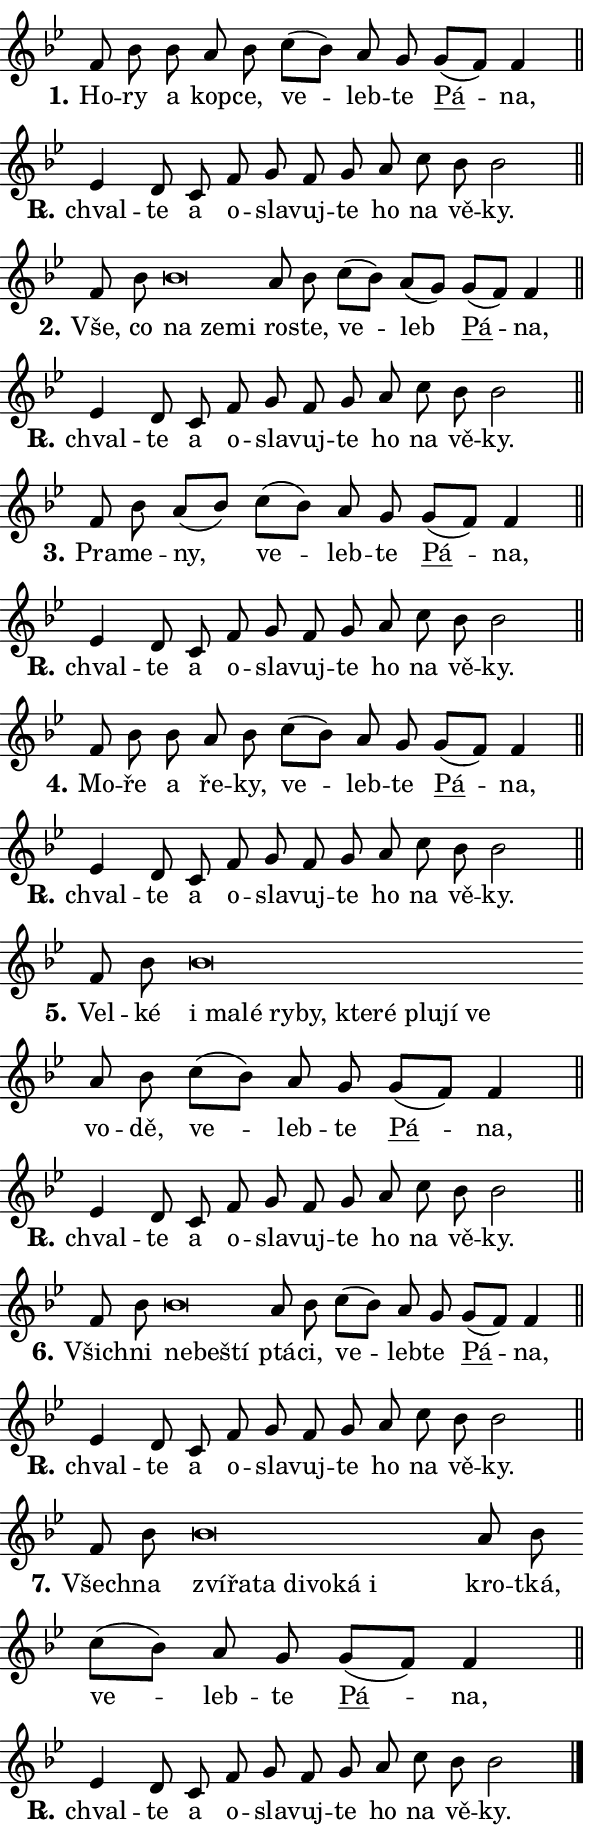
\version "2.24.0"
\header { tagline = "" }
\paper {
  indent = 0\cm
  top-margin = 0\cm
  right-margin = 0.13\cm % to fit lyric hyphens
  bottom-margin = 0\cm
  left-margin = 0\cm
  paper-width = 10\cm
  page-breaking = #ly:one-page-breaking
  system-system-spacing.basic-distance = #11
  score-system-spacing.basic-distance = #11
  ragged-last = ##f
}


%% Author: Thomas Morley
%% https://lists.gnu.org/archive/html/lilypond-user/2020-05/msg00002.html
#(define (line-position grob)
"Returns position of @var[grob} in current system:
   @code{'start}, if at first time-step
   @code{'end}, if at last time-step
   @code{'middle} otherwise
"
  (let* ((col (ly:item-get-column grob))
         (ln (ly:grob-object col 'left-neighbor))
         (rn (ly:grob-object col 'right-neighbor))
         (col-to-check-left (if (ly:grob? ln) ln col))
         (col-to-check-right (if (ly:grob? rn) rn col))
         (break-dir-left
           (and
             (ly:grob-property col-to-check-left 'non-musical #f)
             (ly:item-break-dir col-to-check-left)))
         (break-dir-right
           (and
             (ly:grob-property col-to-check-right 'non-musical #f)
             (ly:item-break-dir col-to-check-right))))
        (cond ((eqv? 1 break-dir-left) 'start)
              ((eqv? -1 break-dir-right) 'end)
              (else 'middle))))

#(define (tranparent-at-line-position vctor)
  (lambda (grob)
  "Relying on @code{line-position} select the relevant enry from @var{vctor}.
Used to determine transparency,"
    (case (line-position grob)
      ((end) (not (vector-ref vctor 0)))
      ((middle) (not (vector-ref vctor 1)))
      ((start) (not (vector-ref vctor 2))))))

noteHeadBreakVisibility =
#(define-music-function (break-visibility)(vector?)
"Makes @code{NoteHead}s transparent relying on @var{break-visibility}"
#{
  \override NoteHead.transparent =
    #(tranparent-at-line-position break-visibility)
#})

#(define delete-ledgers-for-transparent-note-heads
  (lambda (grob)
    "Reads whether a @code{NoteHead} is transparent.
If so this @code{NoteHead} is removed from @code{'note-heads} from
@var{grob}, which is supposed to be @code{LedgerLineSpanner}.
As a result ledgers are not printed for this @code{NoteHead}"
    (let* ((nhds-array (ly:grob-object grob 'note-heads))
           (nhds-list
             (if (ly:grob-array? nhds-array)
                 (ly:grob-array->list nhds-array)
                 '()))
           ;; Relies on the transparent-property being done before
           ;; Staff.LedgerLineSpanner.after-line-breaking is executed.
           ;; This is fragile ...
           (to-keep
             (remove
               (lambda (nhd)
                 (ly:grob-property nhd 'transparent #f))
               nhds-list)))
      ;; TODO find a better method to iterate over grob-arrays, similiar
      ;; to filter/remove etc for lists
      ;; For now rebuilt from scratch
      (set! (ly:grob-object grob 'note-heads)  '())
      (for-each
        (lambda (nhd)
          (ly:pointer-group-interface::add-grob grob 'note-heads nhd))
        to-keep))))

squashNotes = {
  \override NoteHead.X-extent = #'(-0.2 . 0.2)
  \override NoteHead.Y-extent = #'(-0.75 . 0)
  \override NoteHead.stencil =
    #(lambda (grob)
       (let ((pos (ly:grob-property grob 'staff-position)))
         (begin
           (if (< pos -7) (display "ERROR: Lower brevis then expected\n") (display ""))
           (if (<= pos -6) ly:text-interface::print ly:note-head::print))))
}
unSquashNotes = {
  \revert NoteHead.X-extent
  \revert NoteHead.Y-extent
  \revert NoteHead.stencil
}

hideNotes = \noteHeadBreakVisibility #begin-of-line-visible
unHideNotes = \noteHeadBreakVisibility #all-visible

% work-around for resetting accidentals
% https://lilypond.org/doc/v2.23/Documentation/notation/displaying-rhythms#unmetered-music
cadenzaMeasure = {
  \cadenzaOff
  \partial 1024 s1024
  \cadenzaOn
}

#(define-markup-command (accent layout props text) (markup?)
  "Underline accented syllable"
  (interpret-markup layout props
    #{\markup \override #'(offset . 4.3) \underline { #text }#}))

responsum = \markup \concat {
  "R" \hspace #-1.05 \path #0.1 #'((moveto 0 0.07) (lineto 0.9 0.8)) \hspace #0.05 "."
}

spaceSize = #0.6828661417322834 % exact space size for TeX Gyre Schola

\layout {
  \context {
    \Staff
    \remove "Time_signature_engraver"
    \override LedgerLineSpanner.after-line-breaking = #delete-ledgers-for-transparent-note-heads
  }
  \context {
    \Lyrics {
      \override LyricSpace.minimum-distance = \spaceSize
      \override LyricText.font-name = #"TeX Gyre Schola"
      \override LyricText.font-size = 1
      \override StanzaNumber.font-name = #"TeX Gyre Schola Bold"
      \override StanzaNumber.font-size = 1
    }
  }
  \context {
    \Score 
    \override NoteHead.text =
      #(lambda (grob) 
        (let ((pos (ly:grob-property grob 'staff-position)))
          #{\markup {
            \combine
              \halign #-0.55 \raise #(if (= pos -6) 0 0.5) \override #'(thickness . 2) \draw-line #'(3.2 . 0)
              \musicglyph "noteheads.sM1"
          }#}))
  }
}

% magnetic-lyrics.ily
%
%   written by
%     Jean Abou Samra <jean@abou-samra.fr>
%     Werner Lemberg <wl@gnu.org>
%
%   adapted by
%     Jiri Hon <jiri.hon@gmail.com>
%
% Version 2022-Apr-15

% https://www.mail-archive.com/lilypond-user@gnu.org/msg149350.html

#(define (Left_hyphen_pointer_engraver context)
   "Collect syllable-hyphen-syllable occurrences in lyrics and store
them in properties.  This engraver only looks to the left.  For
example, if the lyrics input is @code{foo -- bar}, it does the
following.

@itemize @bullet
@item
Set the @code{text} property of the @code{LyricHyphen} grob between
@q{foo} and @q{bar} to @code{foo}.

@item
Set the @code{left-hyphen} property of the @code{LyricText} grob with
text @q{foo} to the @code{LyricHyphen} grob between @q{foo} and
@q{bar}.
@end itemize

Use this auxiliary engraver in combination with the
@code{lyric-@/text::@/apply-@/magnetic-@/offset!} hook."
   (let ((hyphen #f)
         (text #f))
     (make-engraver
      (acknowledgers
       ((lyric-syllable-interface engraver grob source-engraver)
        (set! text grob)))
      (end-acknowledgers
       ((lyric-hyphen-interface engraver grob source-engraver)
        ;(when (not (grob::has-interface grob 'lyric-space-interface))
          (set! hyphen grob)));)
      ((stop-translation-timestep engraver)
       (when (and text hyphen)
         (ly:grob-set-object! text 'left-hyphen hyphen))
       (set! text #f)
       (set! hyphen #f)))))

#(define (lyric-text::apply-magnetic-offset! grob)
   "If the space between two syllables is less than the value in
property @code{LyricText@/.details@/.squash-threshold}, move the right
syllable to the left so that it gets concatenated with the left
syllable.

Use this function as a hook for
@code{LyricText@/.after-@/line-@/breaking} if the
@code{Left_@/hyphen_@/pointer_@/engraver} is active."
   (let ((hyphen (ly:grob-object grob 'left-hyphen #f)))
     (when hyphen
       (let ((left-text (ly:spanner-bound hyphen LEFT)))
         (when (grob::has-interface left-text 'lyric-syllable-interface)
           (let* ((common (ly:grob-common-refpoint grob left-text X))
                  (this-x-ext (ly:grob-extent grob common X))
                  (left-x-ext
                   (begin
                     ;; Trigger magnetism for left-text.
                     (ly:grob-property left-text 'after-line-breaking)
                     (ly:grob-extent left-text common X)))
                  ;; `delta` is the gap width between two syllables.
                  (delta (- (interval-start this-x-ext)
                            (interval-end left-x-ext)))
                  (details (ly:grob-property grob 'details))
                  (threshold (assoc-get 'squash-threshold details 0.2)))
             (when (< delta threshold)
               (let* (;; We have to manipulate the input text so that
                      ;; ligatures crossing syllable boundaries are not
                      ;; disabled.  For languages based on the Latin
                      ;; script this is essentially a beautification.
                      ;; However, for non-Western scripts it can be a
                      ;; necessity.
                      (lt (ly:grob-property left-text 'text))
                      (rt (ly:grob-property grob 'text))
                      (is-space (grob::has-interface hyphen 'lyric-space-interface))
                      (space (if is-space " " ""))
                      (extra-delta (if is-space spaceSize 0))
                      ;; Append new syllable.
                      (ltrt-space (if (and (string? lt) (string? rt))
                                (string-append lt space rt)
                                (make-concat-markup (list lt space rt))))
                      ;; Right-align `ltrt` to the right side.
                      (ltrt-space-markup (grob-interpret-markup
                               grob
                               (make-translate-markup
                                (cons (interval-length this-x-ext) 0)
                                (make-right-align-markup ltrt-space)))))
                 (begin
                   ;; Don't print `left-text`.
                   (ly:grob-set-property! left-text 'stencil #f)
                   ;; Set text and stencil (which holds all collected
                   ;; syllables so far) and shift it to the left.
                   (ly:grob-set-property! grob 'text ltrt-space)
                   (ly:grob-set-property! grob 'stencil ltrt-space-markup)
                   (ly:grob-translate-axis! grob (- (- delta extra-delta)) X))))))))))


#(define (lyric-hyphen::displace-bounds-first grob)
   ;; Make very sure this callback isn't triggered too early.
   (let ((left (ly:spanner-bound grob LEFT))
         (right (ly:spanner-bound grob RIGHT)))
     (ly:grob-property left 'after-line-breaking)
     (ly:grob-property right 'after-line-breaking)
     (ly:lyric-hyphen::print grob)))

squashThreshold = #0.4

\layout {
  \context {
    \Lyrics
    \consists #Left_hyphen_pointer_engraver
    \override LyricText.after-line-breaking =
      #lyric-text::apply-magnetic-offset!
    \override LyricHyphen.stencil = #lyric-hyphen::displace-bounds-first
    \override LyricText.details.squash-threshold = \squashThreshold
    \override LyricHyphen.minimum-distance = 0
    \override LyricHyphen.minimum-length = \squashThreshold
  }
}

squashText = \override LyricText.details.squash-threshold = 9999
unSquashText = \override LyricText.details.squash-threshold = \squashThreshold

leftText = \override LyricText.self-alignment-X = #LEFT
unLeftText = \revert LyricText.self-alignment-X

starOffset = #(lambda (grob) 
                (let ((x_offset (ly:self-alignment-interface::aligned-on-x-parent grob)))
                  (if (= x_offset 0) 0 (+ x_offset 1.2))))

star = #(define-music-function (syllable)(string?)
"Append star separator at the end of a syllable"
#{
  \once \override LyricText.X-offset = #starOffset
  \lyricmode { \markup {
    #syllable
    \override #'((font-name . "TeX Gyre Schola Bold")) \hspace #0.2 \lower #0.65 \larger "*"
  } }
#})

starAccent = #(define-music-function (syllable)(string?)
"Append star separator at the end of a syllable and make accent"
#{
  \once \override LyricText.X-offset = #starOffset
  \lyricmode { \markup {
    \accent #syllable
    \override #'((font-name . "TeX Gyre Schola Bold")) \hspace #0.2 \lower #0.65 \larger "*"
  } }
#})

breath = #(define-music-function (syllable)(string?)
"Append breathing indicator at the end of a syllable"
#{
  \lyricmode { \markup { #syllable "+" } }
#})

optionalBreath = #(define-music-function (syllable)(string?)
"Append optional breathing indicator at the end of a syllable"
#{
  \lyricmode { \markup { #syllable "(+)" } }
#})


\score {
    <<
        \new Voice = "melody" { \cadenzaOn \key bes \major \relative { f'8 bes \bar "" bes a8 bes \bar "" c[( bes)] \bar "" a g \bar "" \bar "" g[( f)] f4 \cadenzaMeasure \bar "||" \break } }
        \new Lyrics \lyricsto "melody" { \lyricmode { \set stanza = "1."
Ho -- ry a kop -- ce, ve -- leb -- te \markup \accent Pá -- na, } }
    >>
    \layout {}
}

\score {
    <<
        \new Voice = "melody" { \cadenzaOn \key bes \major \relative { es'4 d8 c \bar "" f g f \bar "" g a \bar "" c bes bes2 \cadenzaMeasure \bar "||" \break } }
        \new Lyrics \lyricsto "melody" { \lyricmode { \set stanza = \responsum
chval -- te a o -- sla -- vuj -- te ho na vě -- ky. } }
    >>
    \layout {}
}

\score {
    <<
        \new Voice = "melody" { \cadenzaOn \key bes \major \relative { f'8 bes \bar "" \squashNotes bes\breve*1/16 \hideNotes \breve*1/16 \breve*1/16 \bar "" \unHideNotes \unSquashNotes a8 bes \bar "" c[( bes)] \bar "" a[( g)] \bar "" \bar "" g[( f)] f4 \cadenzaMeasure \bar "||" \break } }
        \new Lyrics \lyricsto "melody" { \lyricmode { \set stanza = "2."
Vše, co \leftText na \squashText ze -- mi \unLeftText \unSquashText ro -- ste, ve -- leb \markup \accent Pá -- na, } }
    >>
    \layout {}
}

\score {
    <<
        \new Voice = "melody" { \cadenzaOn \key bes \major \relative { es'4 d8 c \bar "" f g f \bar "" g a \bar "" c bes bes2 \cadenzaMeasure \bar "||" \break } }
        \new Lyrics \lyricsto "melody" { \lyricmode { \set stanza = \responsum
chval -- te a o -- sla -- vuj -- te ho na vě -- ky. } }
    >>
    \layout {}
}

\score {
    <<
        \new Voice = "melody" { \cadenzaOn \key bes \major \relative { f'8 bes8 a8[( bes)] \bar "" c[( bes)] \bar "" a g \bar "" \bar "" g[( f)] f4 \cadenzaMeasure \bar "||" \break } }
        \new Lyrics \lyricsto "melody" { \lyricmode { \set stanza = "3."
Pra -- me -- ny, ve -- leb -- te \markup \accent Pá -- na, } }
    >>
    \layout {}
}

\score {
    <<
        \new Voice = "melody" { \cadenzaOn \key bes \major \relative { es'4 d8 c \bar "" f g f \bar "" g a \bar "" c bes bes2 \cadenzaMeasure \bar "||" \break } }
        \new Lyrics \lyricsto "melody" { \lyricmode { \set stanza = \responsum
chval -- te a o -- sla -- vuj -- te ho na vě -- ky. } }
    >>
    \layout {}
}

\score {
    <<
        \new Voice = "melody" { \cadenzaOn \key bes \major \relative { f'8 bes \bar "" bes a8 bes \bar "" c[( bes)] \bar "" a g \bar "" \bar "" g[( f)] f4 \cadenzaMeasure \bar "||" \break } }
        \new Lyrics \lyricsto "melody" { \lyricmode { \set stanza = "4."
Mo -- ře a ře -- ky, ve -- leb -- te \markup \accent Pá -- na, } }
    >>
    \layout {}
}

\score {
    <<
        \new Voice = "melody" { \cadenzaOn \key bes \major \relative { es'4 d8 c \bar "" f g f \bar "" g a \bar "" c bes bes2 \cadenzaMeasure \bar "||" \break } }
        \new Lyrics \lyricsto "melody" { \lyricmode { \set stanza = \responsum
chval -- te a o -- sla -- vuj -- te ho na vě -- ky. } }
    >>
    \layout {}
}

\score {
    <<
        \new Voice = "melody" { \cadenzaOn \key bes \major \relative { f'8 bes \bar "" \squashNotes bes\breve*1/16 \hideNotes \breve*1/16 \bar "" \breve*1/16 \bar "" \breve*1/16 \bar "" \breve*1/16 \bar "" \breve*1/16 \bar "" \breve*1/16 \bar "" \breve*1/16 \bar "" \breve*1/16 \breve*1/16 \bar "" \unHideNotes \unSquashNotes a8 bes \bar "" c[( bes)] \bar "" a g \bar "" \bar "" g[( f)] f4 \cadenzaMeasure \bar "||" \break } }
        \new Lyrics \lyricsto "melody" { \lyricmode { \set stanza = "5."
Vel -- ké \leftText i \squashText ma -- lé ry -- by, kte -- ré plu -- jí ve \unLeftText \unSquashText vo -- dě, ve -- leb -- te \markup \accent Pá -- na, } }
    >>
    \layout {}
}

\score {
    <<
        \new Voice = "melody" { \cadenzaOn \key bes \major \relative { es'4 d8 c \bar "" f g f \bar "" g a \bar "" c bes bes2 \cadenzaMeasure \bar "||" \break } }
        \new Lyrics \lyricsto "melody" { \lyricmode { \set stanza = \responsum
chval -- te a o -- sla -- vuj -- te ho na vě -- ky. } }
    >>
    \layout {}
}

\score {
    <<
        \new Voice = "melody" { \cadenzaOn \key bes \major \relative { f'8 bes \bar "" \squashNotes bes\breve*1/16 \hideNotes \breve*1/16 \breve*1/16 \bar "" \unHideNotes \unSquashNotes a8 bes \bar "" c[( bes)] \bar "" a g \bar "" \bar "" g[( f)] f4 \cadenzaMeasure \bar "||" \break } }
        \new Lyrics \lyricsto "melody" { \lyricmode { \set stanza = "6."
Všich -- ni \leftText ne -- \squashText be -- ští \unLeftText \unSquashText ptá -- ci, ve -- leb -- te \markup \accent Pá -- na, } }
    >>
    \layout {}
}

\score {
    <<
        \new Voice = "melody" { \cadenzaOn \key bes \major \relative { es'4 d8 c \bar "" f g f \bar "" g a \bar "" c bes bes2 \cadenzaMeasure \bar "||" \break } }
        \new Lyrics \lyricsto "melody" { \lyricmode { \set stanza = \responsum
chval -- te a o -- sla -- vuj -- te ho na vě -- ky. } }
    >>
    \layout {}
}

\score {
    <<
        \new Voice = "melody" { \cadenzaOn \key bes \major \relative { f'8 bes \bar "" \squashNotes bes\breve*1/16 \hideNotes \breve*1/16 \bar "" \breve*1/16 \bar "" \breve*1/16 \bar "" \breve*1/16 \bar "" \breve*1/16 \breve*1/16 \bar "" \unHideNotes \unSquashNotes a8 bes \bar "" c[( bes)] \bar "" a g \bar "" \bar "" g[( f)] f4 \cadenzaMeasure \bar "||" \break } }
        \new Lyrics \lyricsto "melody" { \lyricmode { \set stanza = "7."
Všech -- na \leftText zví -- \squashText řa -- ta di -- vo -- ká i \unLeftText \unSquashText kro -- tká, ve -- leb -- te \markup \accent Pá -- na, } }
    >>
    \layout {}
}

\score {
    <<
        \new Voice = "melody" { \cadenzaOn \key bes \major \relative { es'4 d8 c \bar "" f g f \bar "" g a \bar "" c bes bes2 \cadenzaMeasure \bar "||" \break } \bar "|." }
        \new Lyrics \lyricsto "melody" { \lyricmode { \set stanza = \responsum
chval -- te a o -- sla -- vuj -- te ho na vě -- ky. } }
    >>
    \layout {}
}
